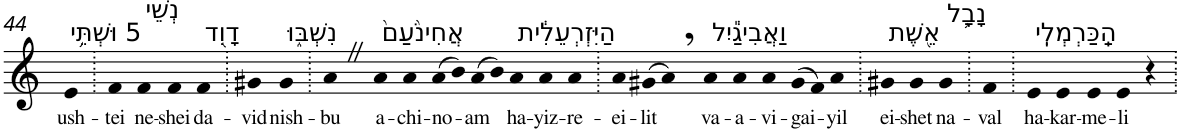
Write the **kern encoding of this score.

**kern	**text
*part1	*part1
*staff1	*staff1
*I"Piano	*
*I'Pno	*
!!LO:PB:g=z
*clefG2	*
*k[]	*
=44	=44
!LO:TX:a:t=5 וּשְׁתֵּ֥י	!
!	!LO:LY:b
4e	ush-
=45.	=45.
!	!LO:LY:b
4f	-tei
!LO:TX:a:t=נְשֵׁי	!
!	!LO:LY:b
4f	ne-
!	!LO:LY:b
4f	-shei
!LO:TX:a:t=דָוִ֖ד	!
!	!LO:LY:b
4f	da-
=46.	=46.
!	!LO:LY:b
4g#X	-vid
!LO:TX:a:t=נִשְׁבּ֑וּ	!
!	!LO:LY:b
4g#	nish-
=47.	=47.
!	!LO:LY:b
4aZ	-bu
!LO:TX:a:t=אֲחִינֹ֙עַם֙	!
!	!LO:LY:b
4a	a-
!	!LO:LY:b
4a	-chi-
!	!LO:LY:b
(>8a	-no-
8b)	.
!	!LO:LY:b
(>8a	-am
8b)	.
!LO:TX:a:t=הַיִּזְרְעֵלִ֔ית	!
!	!LO:LY:b
4a	ha-
!	!LO:LY:b
4a	-yiz-
!	!LO:LY:b
4a	-re-
=48.	=48.
!	!LO:LY:b
4a	-ei-
!	!LO:LY:b
(>8g#X	-lit
8a,)	.
!LO:TX:a:t=וַאֲבִיגַ֕יִל	!
!	!LO:LY:b
4a	va-
!	!LO:LY:b
4a	-a-
!	!LO:LY:b
4a	-vi-
!	!LO:LY:b
(>8g#	-gai-
8f)	.
!	!LO:LY:b
4a	-yil
=49.	=49.
!LO:TX:a:t=אֵ֖שֶׁת	!
!	!LO:LY:b
4g#X	ei-
!	!LO:LY:b
4g#	-shet
!LO:TX:a:t=נָבָ֥ל	!
!	!LO:LY:b
4g#	na-
=50.	=50.
!	!LO:LY:b
4f	-val
=51.	=51.
!LO:TX:a:t=הַֽכַּרְמְלִֽי	!
!	!LO:LY:b
4e	ha-
!	!LO:LY:b
4e	-kar-
!	!LO:LY:b
4e	-me-
!	!LO:LY:b
4e	-li
4r	.
=.	=.
*-	*-
